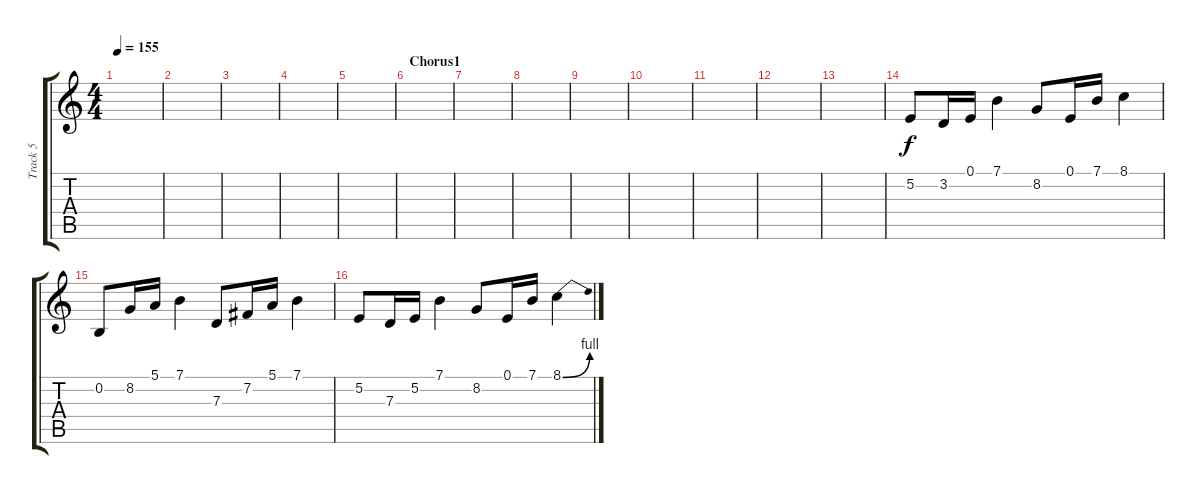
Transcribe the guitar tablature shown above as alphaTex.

\track ("Track 5" "Track 5") {instrument lead1square}
\staff {score tabs}
\tuning (E4 B3 G3 D3 A2 E2) {hide}
\ts (4 4)
\tempo 155
\clef g2
\ks c
|
|
|
|
|
\section ("" "Chorus1")
|
|
|
|
|
|
|
|
5.2.8 3.2.16 0.1.16 7.1.4 8.2.8 0.1.16 7.1.16 8.1.4 |
0.2.8 8.2.16 5.1.16 7.1.4 7.3.8 7.2.16 5.1.16 7.1.4 |
5.2.8 7.3.16 5.2.16 7.1.4 8.2.8 0.1.16 7.1.16 8.1{be (bend 0 0 60 4)}.4
